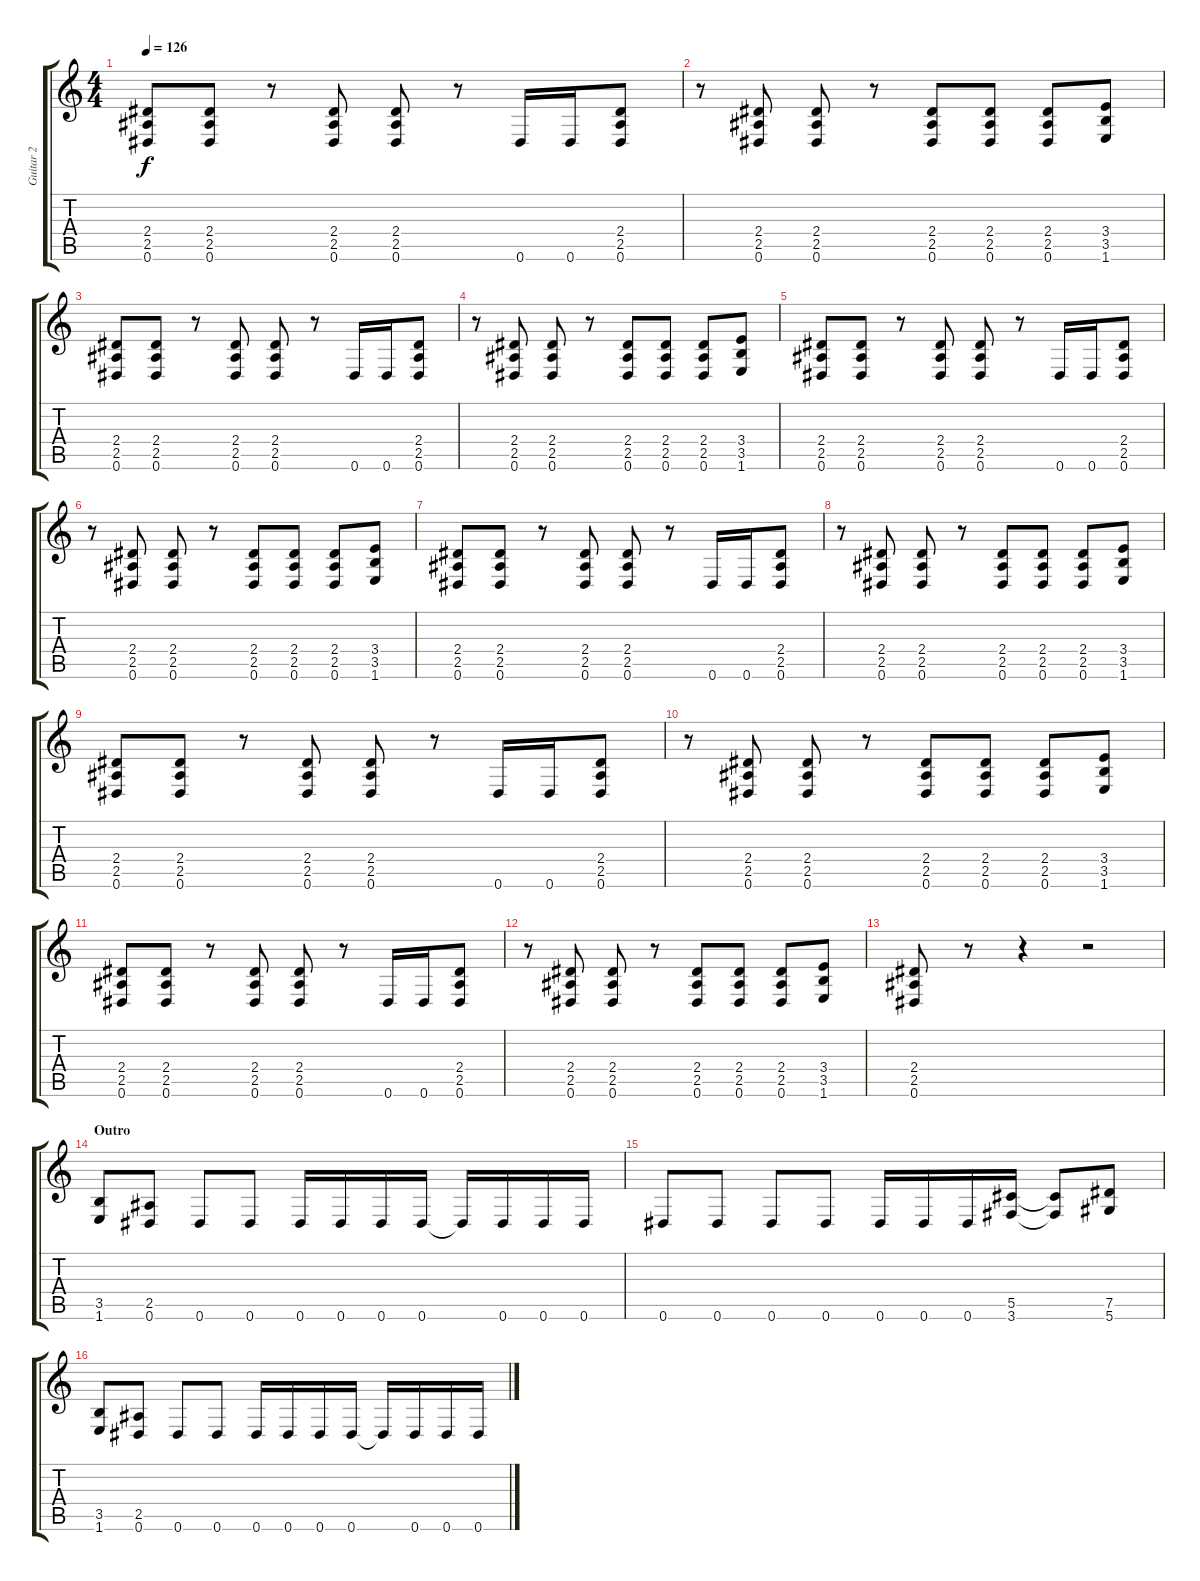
\track ("Guitar 2" "Guitar 2") {instrument distortionguitar}
\staff {score tabs}
\tuning (Eb4 Bb3 Gb3 Db3 Ab2 Eb2) {hide}
\ts (4 4)
\tempo 126
\clef g2
\ks c
(2.4 2.5 0.6).8{dy f} (2.4 2.5 0.6).8 r.8 (2.4 2.5 0.6).8 (2.4 2.5 0.6).8 r.8 0.6.16 0.6.16 (2.4 2.5 0.6).8 |
r.8 (2.4 2.5 0.6).8 (2.4 2.5 0.6).8 r.8 (2.4 2.5 0.6).8 (2.4 2.5 0.6).8 (2.4 2.5 0.6).8 (3.4 3.5 1.6).8 |
(2.4 2.5 0.6).8 (2.4 2.5 0.6).8 r.8 (2.4 2.5 0.6).8 (2.4 2.5 0.6).8 r.8 0.6.16 0.6.16 (2.4 2.5 0.6).8 |
r.8 (2.4 2.5 0.6).8 (2.4 2.5 0.6).8 r.8 (2.4 2.5 0.6).8 (2.4 2.5 0.6).8 (2.4 2.5 0.6).8 (3.4 3.5 1.6).8 |
(2.4 2.5 0.6).8 (2.4 2.5 0.6).8 r.8 (2.4 2.5 0.6).8 (2.4 2.5 0.6).8 r.8 0.6.16 0.6.16 (2.4 2.5 0.6).8 |
r.8 (2.4 2.5 0.6).8 (2.4 2.5 0.6).8 r.8 (2.4 2.5 0.6).8 (2.4 2.5 0.6).8 (2.4 2.5 0.6).8 (3.4 3.5 1.6).8 |
(2.4 2.5 0.6).8 (2.4 2.5 0.6).8 r.8 (2.4 2.5 0.6).8 (2.4 2.5 0.6).8 r.8 0.6.16 0.6.16 (2.4 2.5 0.6).8 |
r.8 (2.4 2.5 0.6).8 (2.4 2.5 0.6).8 r.8 (2.4 2.5 0.6).8 (2.4 2.5 0.6).8 (2.4 2.5 0.6).8 (3.4 3.5 1.6).8 |
(2.4 2.5 0.6).8 (2.4 2.5 0.6).8 r.8 (2.4 2.5 0.6).8 (2.4 2.5 0.6).8 r.8 0.6.16 0.6.16 (2.4 2.5 0.6).8 |
r.8 (2.4 2.5 0.6).8 (2.4 2.5 0.6).8 r.8 (2.4 2.5 0.6).8 (2.4 2.5 0.6).8 (2.4 2.5 0.6).8 (3.4 3.5 1.6).8 |
(2.4 2.5 0.6).8 (2.4 2.5 0.6).8 r.8 (2.4 2.5 0.6).8 (2.4 2.5 0.6).8 r.8 0.6.16 0.6.16 (2.4 2.5 0.6).8 |
r.8 (2.4 2.5 0.6).8 (2.4 2.5 0.6).8 r.8 (2.4 2.5 0.6).8 (2.4 2.5 0.6).8 (2.4 2.5 0.6).8 (3.4 3.5 1.6).8 |
(2.4 2.5 0.6).8 r.8 r.4 r.2 |
\section ("" "Outro")
(3.5 1.6).8 (2.5 0.6).8 0.6.8 0.6.8 0.6.16 0.6.16 0.6.16 0.6.16 0.6{t}.16 0.6.16 0.6.16 0.6.16 |
0.6.8 0.6.8 0.6.8 0.6.8 0.6.16 0.6.16 0.6.16 (5.5 3.6).16 (5.5{t} 3.6{t}).8 (7.5 5.6).8 |
(3.5 1.6).8 (2.5 0.6).8 0.6.8 0.6.8 0.6.16 0.6.16 0.6.16 0.6.16 0.6{t}.16 0.6.16 0.6.16 0.6.16
